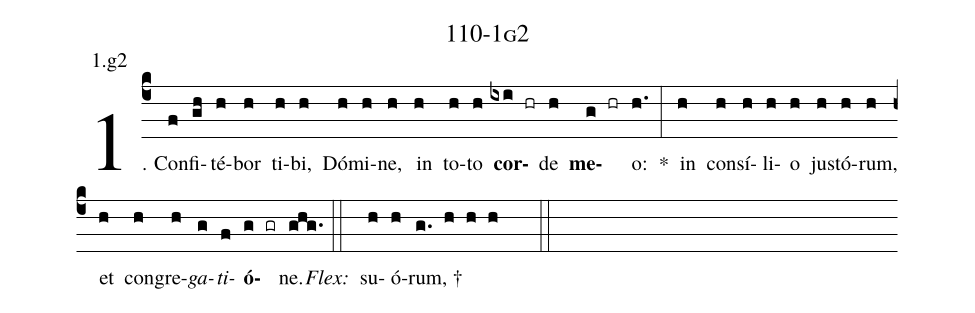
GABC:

name: 110-1g2;
annotation: 1.g2;
%%
(c4)1. Con(f)fi(gh)té(h)bor(h) ti(h)bi,(h) Dó(h)mi(h)ne,(h) in(h) to(h)to(h) <b>cor</b>(ixi hr)de(h) <b>me</b>(g hr)o:(h.) *(:) in(h) con(h)sí(h)li(h)o(h) jus(h)tó(h)rum,(h) et(h) con(h)gre(h)<i>ga</i>(g)<i>ti</i>(f)<b>ó</b>(g gr)ne.(ghg.) (::)
<i>Flex:</i>()  su(h)ó(h)rum, †(g. h h h  ::)
